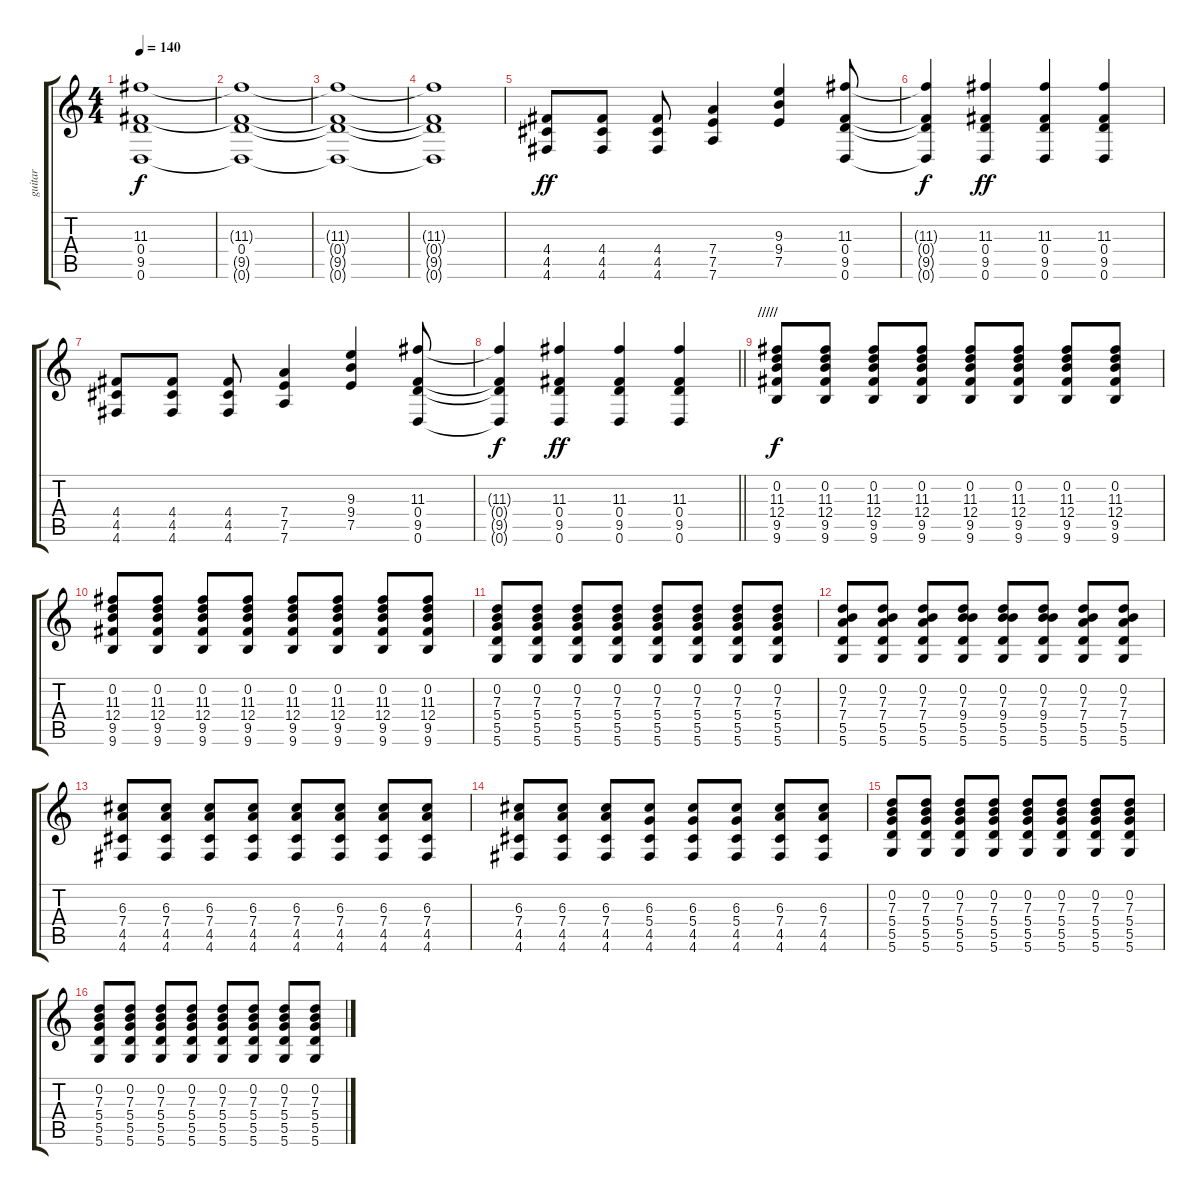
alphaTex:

\track ("guitar" "guitar") {instrument overdrivenguitar}
\staff {score tabs}
\tuning (E4 B3 G3 D3 A2 D2) {hide}
\ts (4 4)
\tempo 140
\clef g2
\ks c
(11.3{t} 0.4{t} 9.5{t} 0.6{t}).1{dy f} |
(11.3{t} 0.4 9.5{t} 0.6{t}).1 |
(11.3{t} 0.4{t} 9.5{t} 0.6{t}).1 |
(11.3{t} 0.4{t} 9.5{t} 0.6{t}).1 |
(4.4 4.5 4.6).8{dy ff} (4.4 4.5 4.6).8 (4.4 4.5 4.6).8 (7.4 7.5 7.6).4 (9.3 9.4 7.5).4 (11.3 0.4 9.5 0.6).8 |
(11.3{t} 0.4{t} 9.5{t} 0.6{t}).4{dy f} (11.3 0.4 9.5 0.6).4{dy ff} (11.3 0.4 9.5 0.6).4 (11.3 0.4 9.5 0.6).4 |
(4.4 4.5 4.6).8 (4.4 4.5 4.6).8 (4.4 4.5 4.6).8 (7.4 7.5 7.6).4 (9.3 9.4 7.5).4 (11.3 0.4 9.5 0.6).8 |
\barLineRight lightlight
(11.3{t} 0.4{t} 9.5{t} 0.6{t}).4{dy f} (11.3 0.4 9.5 0.6).4{dy ff} (11.3 0.4 9.5 0.6).4 (11.3 0.4 9.5 0.6).4 |
\section ("" "/////")
(0.2 11.3 12.4 9.5 9.6).8{dy f} (0.2 11.3 12.4 9.5 9.6).8 (0.2 11.3 12.4 9.5 9.6).8 (0.2 11.3 12.4 9.5 9.6).8 (0.2 11.3 12.4 9.5 9.6).8 (0.2 11.3 12.4 9.5 9.6).8 (0.2 11.3 12.4 9.5 9.6).8 (0.2 11.3 12.4 9.5 9.6).8 |
(0.2 11.3 12.4 9.5 9.6).8 (0.2 11.3 12.4 9.5 9.6).8 (0.2 11.3 12.4 9.5 9.6).8 (0.2 11.3 12.4 9.5 9.6).8 (0.2 11.3 12.4 9.5 9.6).8 (0.2 11.3 12.4 9.5 9.6).8 (0.2 11.3 12.4 9.5 9.6).8 (0.2 11.3 12.4 9.5 9.6).8 |
(0.2 7.3 5.4 5.5 5.6).8 (0.2 7.3 5.4 5.5 5.6).8 (0.2 7.3 5.4 5.5 5.6).8 (0.2 7.3 5.4 5.5 5.6).8 (0.2 7.3 5.4 5.5 5.6).8 (0.2 7.3 5.4 5.5 5.6).8 (0.2 7.3 5.4 5.5 5.6).8 (0.2 7.3 5.4 5.5 5.6).8 |
(0.2 7.3 7.4 5.5 5.6).8 (0.2 7.3 7.4 5.5 5.6).8 (0.2 7.3 7.4 5.5 5.6).8 (0.2 7.3 9.4 5.5 5.6).8 (0.2 7.3 9.4 5.5 5.6).8 (0.2 7.3 9.4 5.5 5.6).8 (0.2 7.3 7.4 5.5 5.6).8 (0.2 7.3 7.4 5.5 5.6).8 |
(6.3 7.4 4.5 4.6).8 (6.3 7.4 4.5 4.6).8 (6.3 7.4 4.5 4.6).8 (6.3 7.4 4.5 4.6).8 (6.3 7.4 4.5 4.6).8 (6.3 7.4 4.5 4.6).8 (6.3 7.4 4.5 4.6).8 (6.3 7.4 4.5 4.6).8 |
(6.3 7.4 4.5 4.6).8 (6.3 7.4 4.5 4.6).8 (6.3 7.4 4.5 4.6).8 (6.3 5.4 4.5 4.6).8 (6.3 5.4 4.5 4.6).8 (6.3 5.4 4.5 4.6).8 (6.3 7.4 4.5 4.6).8 (6.3 7.4 4.5 4.6).8 |
(0.2 7.3 5.4 5.5 5.6).8 (0.2 7.3 5.4 5.5 5.6).8 (0.2 7.3 5.4 5.5 5.6).8 (0.2 7.3 5.4 5.5 5.6).8 (0.2 7.3 5.4 5.5 5.6).8 (0.2 7.3 5.4 5.5 5.6).8 (0.2 7.3 5.4 5.5 5.6).8 (0.2 7.3 5.4 5.5 5.6).8 |
(0.2 7.3 5.4 5.5 5.6).8 (0.2 7.3 5.4 5.5 5.6).8 (0.2 7.3 5.4 5.5 5.6).8 (0.2 7.3 5.4 5.5 5.6).8 (0.2 7.3 5.4 5.5 5.6).8 (0.2 7.3 5.4 5.5 5.6).8 (0.2 7.3 5.4 5.5 5.6).8 (0.2 7.3 5.4 5.5 5.6).8
